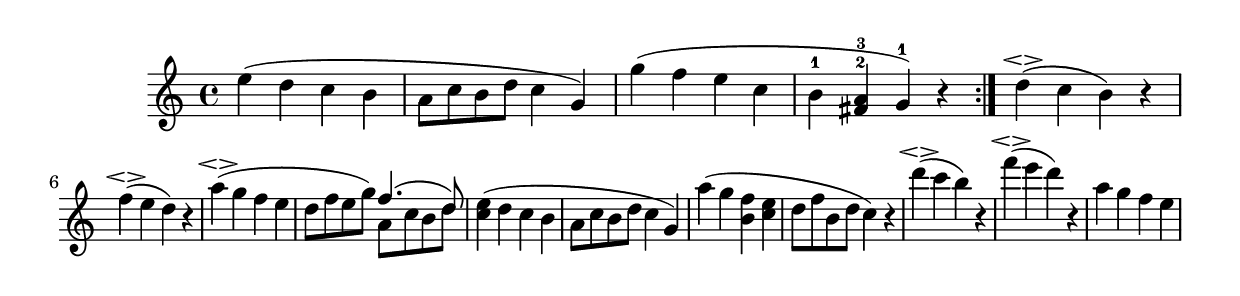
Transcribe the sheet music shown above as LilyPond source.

% (defun c () (interactive) (find-sh         "lilypond schumann_68_1.ly"))
% (defun d () (interactive) (find-xpdfpage "~/LILYPOND/schumann_68_1.pdf"))

% (find-angg ".emacs" "lilypond")
% (find-lilylearnnode "")
% (find-lilylearnnode "What symbols to engrave?")
% (find-lilylearnnode "Music representation")
% (find-lilylearnnode "About the Learning Manual")
% (find-lilylearnnode "About the Notation Reference")
% (find-lilylearnnode "Tutorial")
% (find-lilylearnnode "Multiple staves")

% (find-lilylearnnode "Fundamental concepts")
% (find-lilymutfile "")
% (find-lilymutfile "E.Satie/petite-ouverture-a-danser.ly")

% (find-lilypondnode "Musical notation")
% (find-lilypondnode "Cheat sheet")
% (find-lilypondnode "Staff notation")
% (find-lilypondnode "LilyPond command index")
% (find-lilypondnode "LilyPond index")
% (find-lilypondnode "References for keyboards")
% (find-lilysnipnode "Rhythms" "Printing music with different time signatures")
% (find-lilypondnode "Single-staff polyphony" "\\voiceOne")
% (find-lilylearnfile "")
% (find-lilylearnnode "Compiling a file")
% (find-lilylearnnode "Working on input files")
% (find-lilylearnnode "Accidentals and key signatures")
% (find-lilylearnnode "")
% (find-schumannajugendpage  1  "Melody")
% (find-schumannajugendpage  1  "Melody")
% (find-lilylearnnode "Setting simple songs")
% (find-lilypondnode "List of articulations")
% (find-lilypondnode "Bar numbers")
% (find-lilylearnnode "Music expressions explained")


% (find-lilylearnnode "Version number" "\\version")
\version "2.12.3"   

% (find-lilylearnnode "Simple notation" "\\relative")
% (find-lilypondnode "Absolute octave entry")
% (find-lilypondnode "Relative octave entry")
% (find-lilyglosnode "Pitch names")
\relative c'' {
  % (find-lilylearnnode "Accidentals and key signatures" "\\key")
  % (find-lilylearnnode "Simple notation" "\\time")
  \key c \major
  \time 4/4
  % (find-lilypondnode "Normal repeats" "\\repeat volta")
  % (find-lilypondnode "Durations" "c4")
  % (find-lilylearnnode "Ties and slurs" "`(' and `)'")
  % (find-lilypondnode "Fingering instructions" "NOTE-DIGIT")
  % (find-lilypondnode "Bar and bar number checks" "|")
  % (find-lilylearnnode "Music expressions explained" "<<c e>>")
  \repeat volta 2 {
    e4( d4 c4 b4  |  a8 c8 b8 d8 c4 g4)  |
    g'4( f4 e4 c4 |  b4-1 <<fis4-2 a4-3>> g4-1) r4 |
  }
  % (find-lilypondnode "Dynamics" "\\espressivo")
  % (find-lilypondnode "Line breaking" "\\break")
  % (find-lilypondnode "Line breaking" "ragged-right")
  d'4\espressivo( c4 b4) r4 | \break

  % Second bar
  f'4\espressivo( e4 d4) r4 |
  a'4\espressivo( g4 f4 e4 | % This slur should continue! How?
  % (find-lilylearnnode "I'm hearing Voices" "\\\\")
  % (find-lilypondnode "Single-staff polyphony" "\\\\")
  d8 f8 e8 g8) << { f4.( d8) } \\ { a8 c8 b8 d8 } >> |
  <<c4 e4(>> d4 c4 b4 | a8 c8 b8 d8 c4 g4) |
  a'4( g4 <<b,4 f'4>> <<c4 e4>> | d8 f8 b,8 d8 c4) r4 |
  d'4\espressivo( c4 b4) r4 |
  f'4\espressivo( e4 d4) r4 | a4 g4 f4 e4

}


% (find-lilylearnnode "Saving typing with variables and functions")
% \layout{ragged-right=##t}
% (find-lilypondnode "Score layout" "\\layout")
% (find-lilypondnode "File structure" "\\layout")
% (find-lilypondnode "Single-staff polyphony" "\\voiceOne")
% (find-lilypondnode "Single-staff polyphony" "\\voiceTwo")



% (find-lilylearnnode "Organizing pieces with variables")
% (find-lilypondnode "Using variables")
% (find-lilypondnode "Rests" "`r'")
% (find-lilypondnode "Invisible rests" "`s'")


% (find-schumannajugendpage  1  "Melody")




% Local Variables:
% coding:           raw-text-unix
% ee-anchor-format: "�%s�"
% End:
